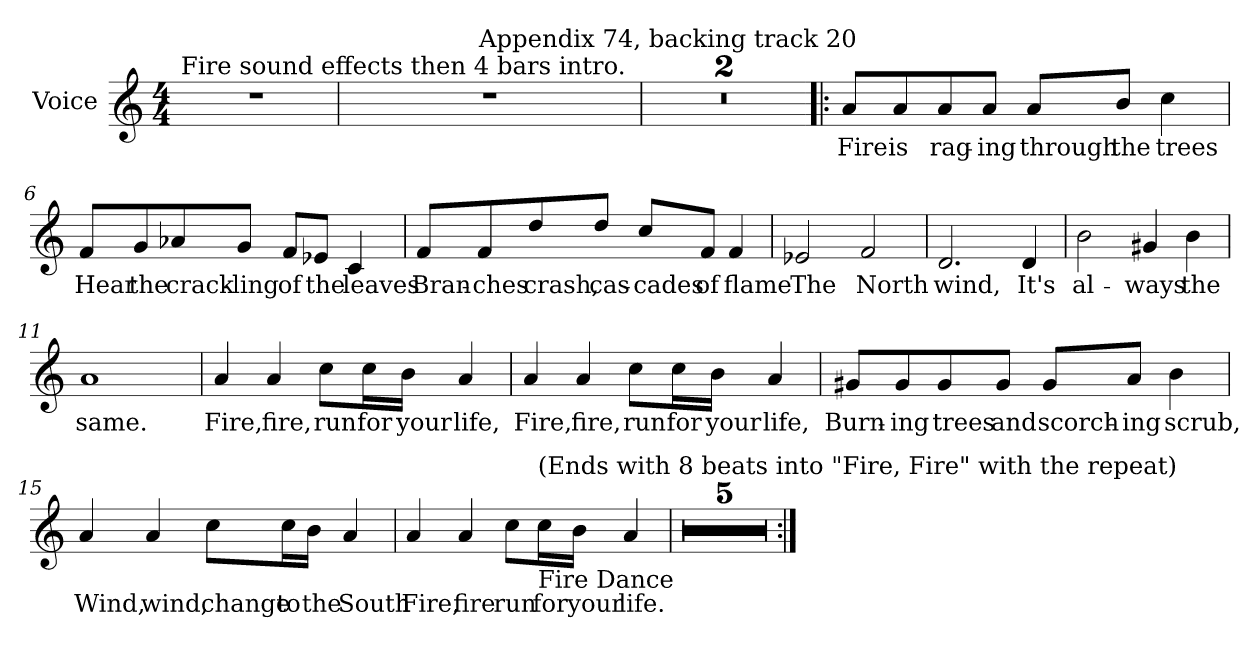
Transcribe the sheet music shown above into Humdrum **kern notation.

**kern	**text
*part1	*part1
*staff1	*staff1
*I"Voice	*
*I'Voice	*
!!LO:PB:g=z
*clefG2	*
*k[]	*
*C:	*
*M4/4	*
=1	=1
!LO:TX:a:t=Fire sound effects then 4 bars intro.	!
1r	.
=2	=2
*^	*
1r	2ryy	.
.	32ryy	.
.	128ryy	.
.	512ryy	.
!	!LO:TX:a:t=Appendix 74, backing track 20	!
.	4ryy	.
.	8ryy	.
.	16ryy	.
.	64ryy	.
.	256.ryy	.
*v	*v	*
=3	=3
1r	.
=4	=4
1r	.
=5!|:	=5!|:
!	!LO:LY:b:color=#000000
8ai/L	Fire
!	!LO:LY:b:color=#000000
8ai/	is
!	!LO:LY:b:color=#000000
8ai/	rag-
!	!LO:LY:b:color=#000000
8ai/J	-ing
!	!LO:LY:b:color=#000000
8ai/L	through
!	!LO:LY:b:color=#000000
8bi/J	the
!	!LO:LY:b:color=#000000
4cci\	trees
!!LO:LB:g=z
=6	=6
!	!LO:LY:b:color=#000000
8fi/L	Hear
!	!LO:LY:b:color=#000000
8gi/	the
!	!LO:LY:b:color=#000000
8a-Xi/	crack-
!	!LO:LY:b:color=#000000
8gi/J	-ling
!	!LO:LY:b:color=#000000
8fi/L	of
!	!LO:LY:b:color=#000000
8e-Xi/J	the
!	!LO:LY:b:color=#000000
4ci/	leaves
=7	=7
!	!LO:LY:b:color=#000000
8fi/L	Bran-
!	!LO:LY:b:color=#000000
8fi/	-ches
!	!LO:LY:b:color=#000000
8ddi/	crash,
!	!LO:LY:b:color=#000000
8ddi/J	cas-
!	!LO:LY:b:color=#000000
8cci/L	-cades
!	!LO:LY:b:color=#000000
8fi/J	of
!	!LO:LY:b:color=#000000
4fi/	flame
=8	=8
!	!LO:LY:b:color=#000000
2e-Xi/	The
!	!LO:LY:b:color=#000000
2fi/	North
!!LO:LB:g=z
=9	=9
!	!LO:LY:b:color=#000000
2.di/	wind,
!	!LO:LY:b:color=#000000
4di/	It's
=10	=10
!	!LO:LY:b:color=#000000
2bi\	al-
!	!LO:LY:b:color=#000000
4g#Xi/	-ways
!	!LO:LY:b:color=#000000
4bi\	the
=11	=11
!	!LO:LY:b:color=#000000
1ai	same.
=12	=12
!	!LO:LY:b:color=#000000
4ai/	Fire,
!	!LO:LY:b:color=#000000
4ai/	fire,
!	!LO:LY:b:color=#000000
8cci\L	run
!	!LO:LY:b:color=#000000
16cci\L	for
!	!LO:LY:b:color=#000000
16bi\JJ	your
!	!LO:LY:b:color=#000000
4ai/	life,
=13	=13
!	!LO:LY:b:color=#000000
4ai/	Fire,
!	!LO:LY:b:color=#000000
4ai/	fire,
!	!LO:LY:b:color=#000000
8cci\L	run
!	!LO:LY:b:color=#000000
16cci\L	for
!	!LO:LY:b:color=#000000
16bi\JJ	your
!	!LO:LY:b:color=#000000
4ai/	life,
!!LO:LB:g=z
=14	=14
!	!LO:LY:b:color=#000000
8g#Xi/L	Burn-
!	!LO:LY:b:color=#000000
8g#i/	-ing
!	!LO:LY:b:color=#000000
8g#i/	trees
!	!LO:LY:b:color=#000000
8g#i/J	and
!	!LO:LY:b:color=#000000
8g#i/L	scorch-
!	!LO:LY:b:color=#000000
8ai/J	-ing
!	!LO:LY:b:color=#000000
4bi\	scrub,
=15	=15
!	!LO:LY:b:color=#000000
4ai/	Wind,
!	!LO:LY:b:color=#000000
4ai/	wind,
!	!LO:LY:b:color=#000000
8cci\L	change
!	!LO:LY:b:color=#000000
16cci\L	to
!	!LO:LY:b:color=#000000
16bi\JJ	the
!	!LO:LY:b:color=#000000
4ai/	South
!!LO:LB:g=z
=16	=16
!	!LO:LY:b:color=#000000
4ai/	Fire,
!	!LO:LY:b:color=#000000
4ai/	fire
!	!LO:LY:b:color=#000000
8cci\L	run
!LO:TX:b:t=Fire Dance	!
!LO:TX:t=(Ends with 8 beats into "Fire, Fire" with the repeat)	!
!	!LO:LY:b:color=#000000
16cci\L	for
!	!LO:LY:b:color=#000000
16bi\JJ	your
!	!LO:LY:b:color=#000000
4ai/	life.
=17	=17
1r	.
=18	=18
1r	.
=19	=19
1r	.
=20	=20
1r	.
=21	=21
1r	.
=:|!	=:|!
*-	*-
